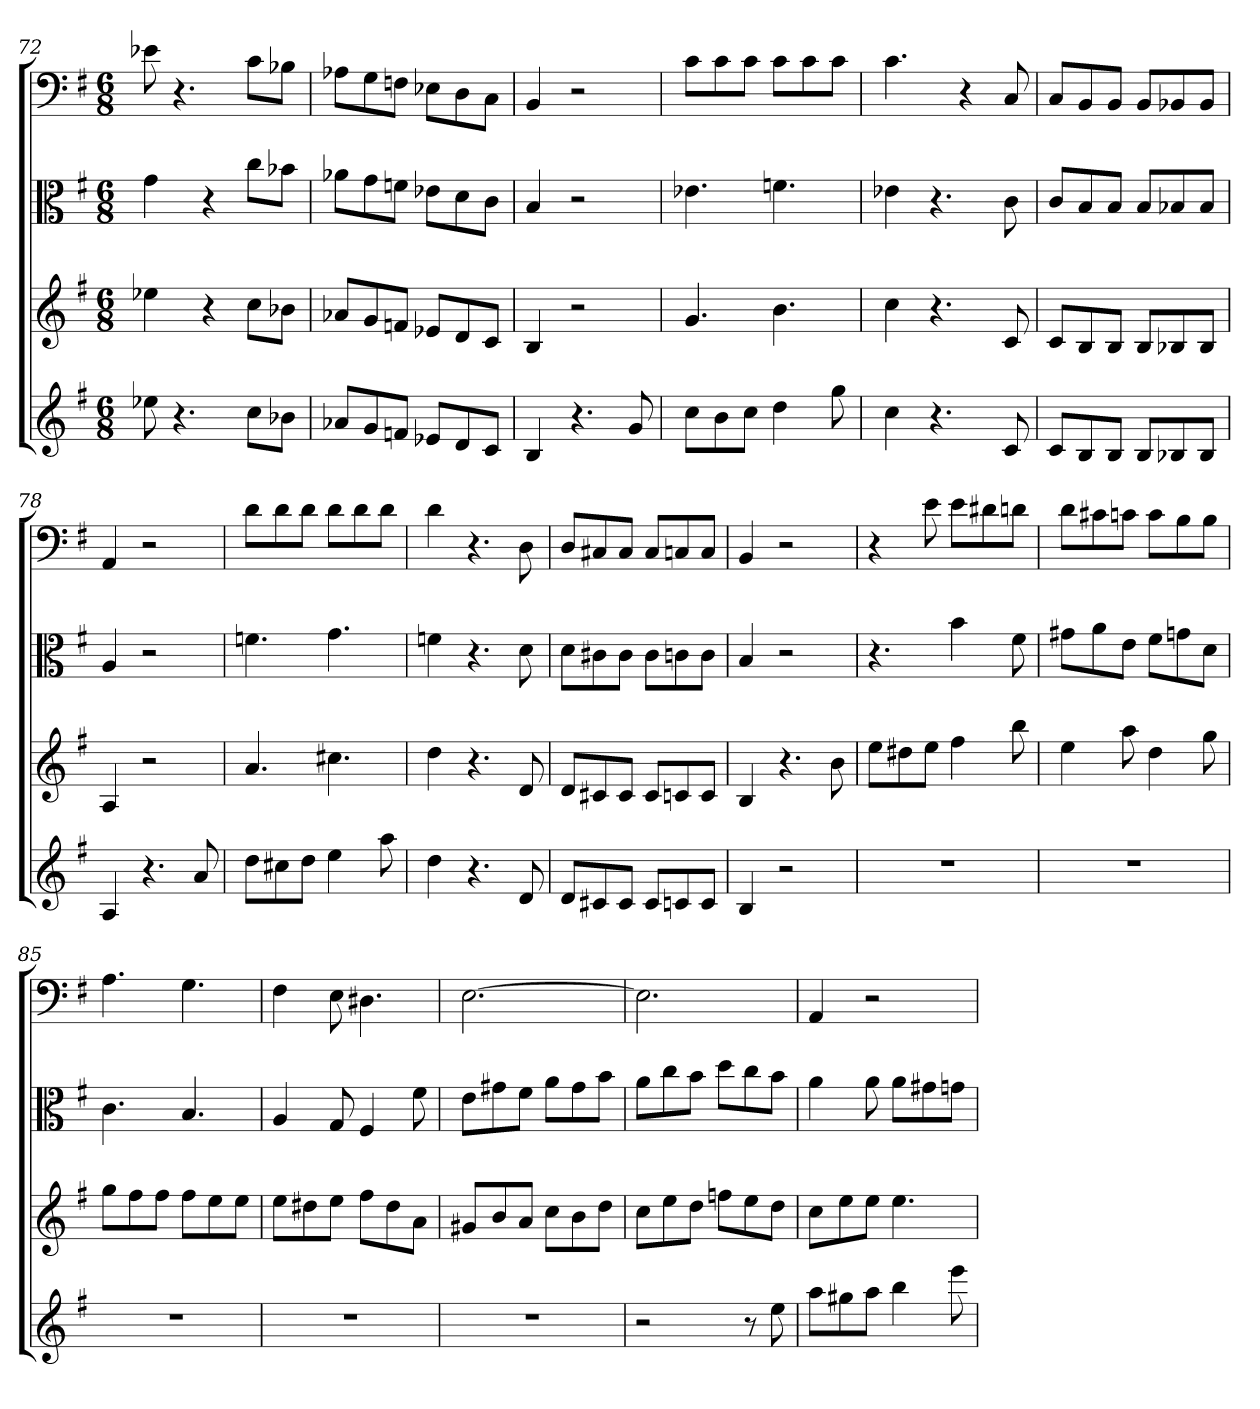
**kern	**kern	**kern	**kern
*part4	*part3	*part2	*part1
*staff4	*staff3	*staff2	*staff1
*	*	*clefC3	*clefF4
*k[f#]	*k[f#]	*k[f#]	*k[f#]
*G:	*G:	*G:	*G:
*M6/8	*M6/8	*M6/8	*M6/8
=72	=72	=72	=72
8ee-X	4ee-X	4g	8e-X
4.r	.	.	4.r
.	4r	4r	.
8ccL	8ccL	8cc\L	8c\L
8b-XJ	8b-XJ	8b-X\J	8B-X\J
=73	=73	=73	=73
8a-XL	8a-XL	8a-X\L	8A-X\L
8g	8g	8g\	8G\
8fnJ	8fnJ	8fn\J	8Fn\J
8e-XL	8e-XL	8e-X\L	8E-X\L
8d	8d	8d\	8D\
8cJ	8cJ	8c\J	8C\J
=74	=74	=74	=74
4B	4B	4B	4BB
4.r	2r	2r	2r
8g	.	.	.
=75	=75	=75	=75
8ccL	4.g	4.e-X	8c\L
8b	.	.	8c\
8ccJ	.	.	8c\J
4dd	4.b	4.fn	8c\L
.	.	.	8c\
8gg	.	.	8c\J
=76	=76	=76	=76
4cc	4cc	4e-X	4.c
4.r	4.r	4.r	.
.	.	.	4r
8c	8c	8c	8C
=77	=77	=77	=77
8cL	8cL	8c/L	8C/L
8B	8B	8B/	8BB/
8BJ	8BJ	8B/J	8BB/J
8BL	8BL	8B/L	8BB/L
8B-X	8B-X	8B-X/	8BB-X/
8B-J	8B-J	8B-/J	8BB-/J
=78	=78	=78	=78
4A	4A	4A	4AA
4.r	2r	2r	2r
8a	.	.	.
=79	=79	=79	=79
8ddL	4.a	4.fn	8d\L
8cc#X	.	.	8d\
8ddJ	.	.	8d\J
4ee	4.cc#X	4.g	8d\L
.	.	.	8d\
8aa	.	.	8d\J
=80	=80	=80	=80
4dd	4dd	4fn	4d
4.r	4.r	4.r	4.r
8d	8d	8d	8D
=81	=81	=81	=81
8dL	8dL	8d\L	8D/L
8c#X	8c#X	8c#X\	8C#X/
8c#J	8c#J	8c#\J	8C#/J
8c#L	8c#L	8c#\L	8C#/L
8cn	8cn	8cn\	8Cn/
8cJ	8cJ	8c\J	8C/J
=82	=82	=82	=82
4B	4B	4B	4BB
2r	4.r	2r	2r
.	8b	.	.
=83	=83	=83	=83
2.r	8eeL	4.r	4r
.	8dd#X	.	.
.	8eeJ	.	8e
.	4ff#	4b	8e\L
.	.	.	8d#X\
.	8bb	8f#	8dn\J
=84	=84	=84	=84
2.r	4ee	8g#X\L	8d\L
.	.	8a\	8c#X\
.	8aa	8e\J	8cn\J
.	4dd	8f#\L	8c\L
.	.	8gn\	8B\
.	8gg	8d\J	8B\J
=85	=85	=85	=85
2.r	8ggL	4.c	4.A
.	8ff#	.	.
.	8ff#J	.	.
.	8ff#L	4.B	4.G
.	8ee	.	.
.	8eeJ	.	.
=86	=86	=86	=86
2.r	8eeL	4A	4F#
.	8dd#X	.	.
.	8eeJ	8G	8E
.	8ff#L	4F#	4.D#X
.	8dd#	.	.
.	8aJ	8f#	.
=87	=87	=87	=87
2.r	8g#XL	8e\L	[2.E
.	8b	8g#X\	.
.	8aJ	8f#\J	.
.	8ccL	8a\L	.
.	8b	8g#\	.
.	8ddJ	8b\J	.
=88	=88	=88	=88
2r	8ccL	8a\L	2.E]
.	8ee	8cc\	.
.	8ddJ	8b\J	.
.	8ffnL	8dd\L	.
8r	8ee	8cc\	.
8ee	8ddJ	8b\J	.
=89	=89	=89	=89
8aaL	8ccL	4a	4AA
8gg#X	8ee	.	.
8aaJ	8eeJ	8a	2r
4bb	4.ee	8a\L	.
.	.	8g#X\	.
8eee	.	8gn\J	.
=	=	=	=
*-	*-	*-	*-
